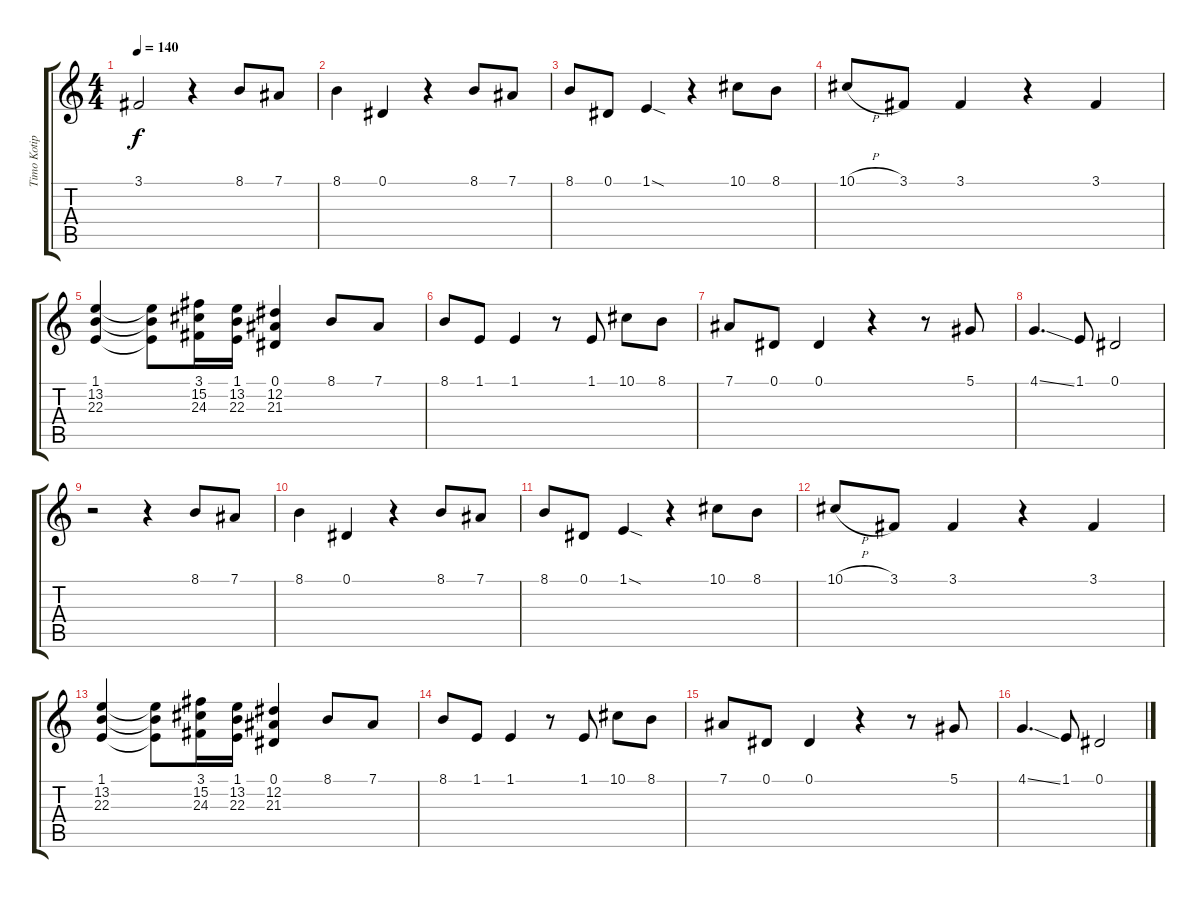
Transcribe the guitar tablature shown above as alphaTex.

\track ("Timo Kotipelto" "Timo Kotip") {instrument choiraahs}
\staff {score tabs}
\tuning (Eb4 Bb3 Gb3 Db3 Ab2 Eb2) {hide}
\ts (4 4)
\tempo 140
\clef g2
\ks c
3.1.2{dy f} r.4 8.1.8 7.1.8 |
8.1.4 0.1.4 r.4 8.1.8 7.1.8 |
8.1.8 0.1.8 1.1{sod}.4 r.4 10.1.8 8.1.8 |
10.1{h}.8 3.1.8 3.1.4 r.4 3.1.4 |
(1.1 13.2 22.3).4 (1.1{t} 13.2{t} 22.3{t}).8 (3.1 15.2 24.3).16 (1.1 13.2 22.3).16 (0.1 12.2 21.3).4 8.1.8 7.1.8 |
8.1.8 1.1.8 1.1.4 r.8 1.1.8 10.1.8 8.1.8 |
7.1.8 0.1.8 0.1.4 r.4 r.8 5.1.8 |
4.1{ss}.4{d} 1.1.8 0.1.2 |
r.2 r.4 8.1.8 7.1.8 |
8.1.4 0.1.4 r.4 8.1.8 7.1.8 |
8.1.8 0.1.8 1.1{sod}.4 r.4 10.1.8 8.1.8 |
10.1{h}.8 3.1.8 3.1.4 r.4 3.1.4 |
(1.1 13.2 22.3).4 (1.1{t} 13.2{t} 22.3{t}).8 (3.1 15.2 24.3).16 (1.1 13.2 22.3).16 (0.1 12.2 21.3).4 8.1.8 7.1.8 |
8.1.8 1.1.8 1.1.4 r.8 1.1.8 10.1.8 8.1.8 |
7.1.8 0.1.8 0.1.4 r.4 r.8 5.1.8 |
4.1{ss}.4{d} 1.1.8 0.1.2
